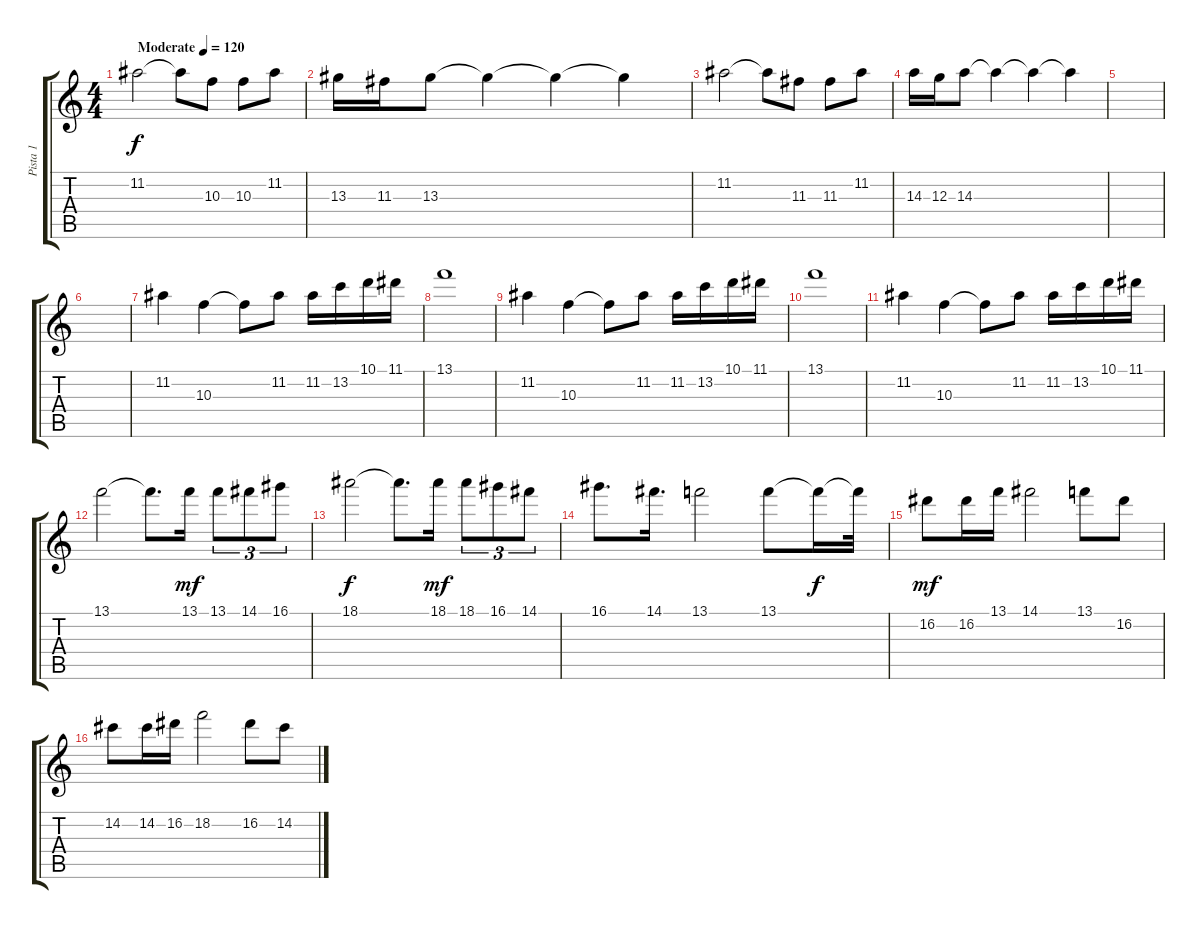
\track ("Pista 1" "Pista 1") {instrument distortionguitar}
\staff {score tabs}
\tuning (E4 B3 G3 D3 A2 E2) {hide}
\ts (4 4)
\tempo (120 "Moderate")
\clef g2
\ks c
11.2.2{dy f instrument distortionguitar} 11.2{t}.8 10.3.8 10.3.8 11.2.8 |
13.3.16 11.3.16 13.3.8 13.3{t}.4 13.3{t}.4 13.3{t}.4 |
11.2.2 11.2{t}.8 11.3.8 11.3.8 11.2.8 |
14.3.16 12.3.16 14.3.8 14.3{t}.4 14.3{t}.4 14.3{t}.4 |
|
|
11.2.4 10.3.4 10.3{t}.8 11.2.8 11.2.16 13.2.16 10.1.16 11.1.16 |
13.1.1 |
11.2.4 10.3.4 10.3{t}.8 11.2.8 11.2.16 13.2.16 10.1.16 11.1.16 |
13.1.1 |
11.2.4 10.3.4 10.3{t}.8 11.2.8 11.2.16 13.2.16 10.1.16 11.1.16 |
13.1.2 13.1{t}.8{d} 13.1.16{dy mf} 13.1.8{tu (3 2)} 14.1.8{tu (3 2)} 16.1.8{tu (3 2)} |
18.1.2{dy f} 18.1{t}.8{d} 18.1.16{dy mf} 18.1.8{tu (3 2)} 16.1.8{tu (3 2)} 14.1.8{tu (3 2)} |
16.1.8{d} 14.1.16{d} 13.1.2 13.1.8 13.1{t}.16{dy f} 13.1{t}.32 |
16.2.8{dy mf} 16.2.16 13.1.16 14.1.2 13.1.8 16.2.8 |
14.2.8 14.2.16 16.2.16 18.2.2 16.2.8 14.2.8
